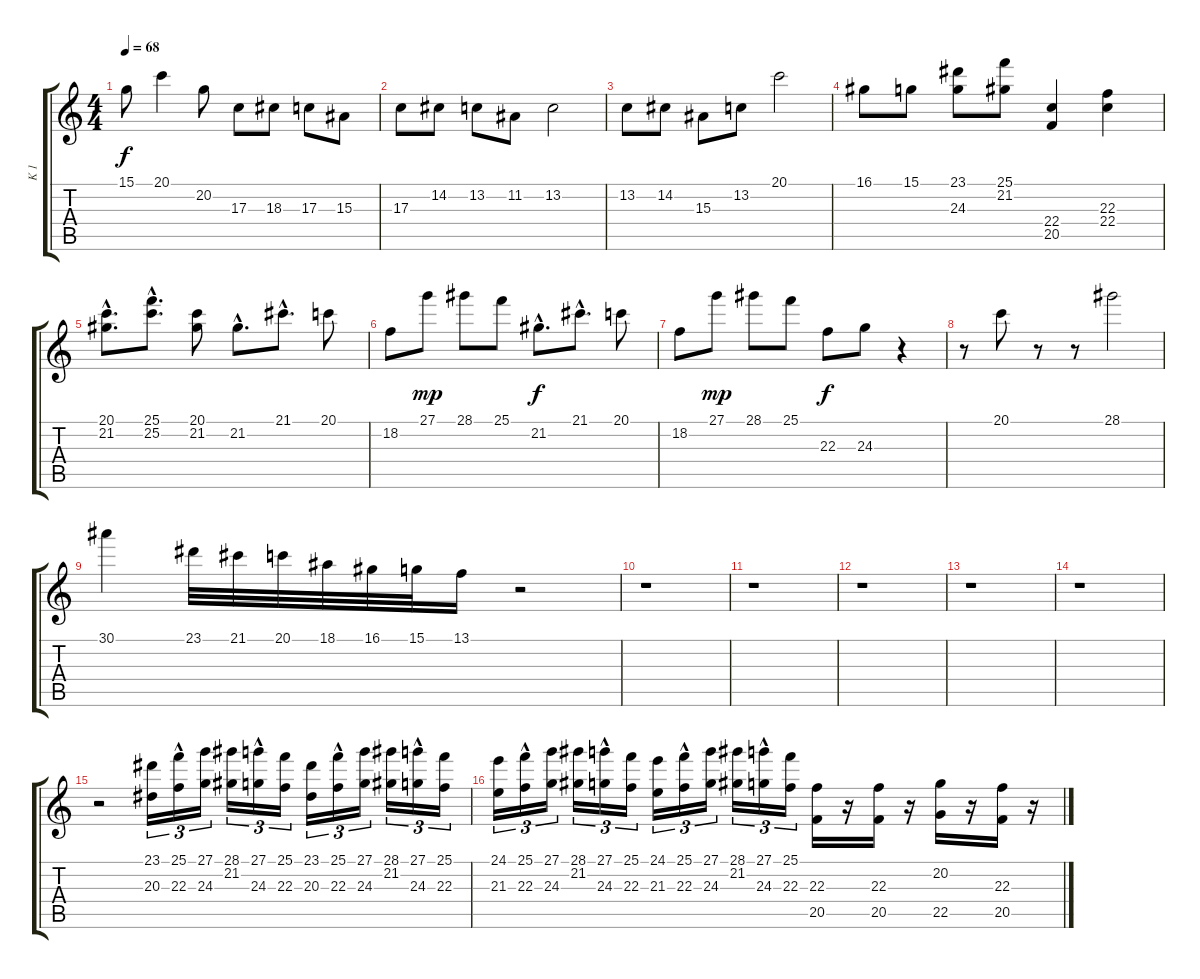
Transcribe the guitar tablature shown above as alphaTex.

\track ("K 1" "K 1") {instrument stringensemble1}
\staff {score tabs}
\tuning (E4 B3 G3 D3 A2 E2) {hide}
\ts (4 4)
\tempo 68
\clef g2
\ks c
15.1{t}.8{dy f} 20.1.4 20.2.8 17.3.8 18.3.8 17.3.8 15.3.8 |
17.3.8 14.2.8 13.2.8 11.2.8 13.2.2 |
13.2.8 14.2.8 15.3.8 13.2.8 20.1.2 |
16.1.8 15.1.8 (23.1 24.3).8 (25.1 21.2).8 (22.4 20.5).4 (22.3 22.4).4 |
\section ("" "")
(20.1{hac} 21.2{hac}).8{d} (25.1{hac} 25.2{hac}).8{d} (20.1 21.2).8 21.2{hac}.8{d} 21.1{hac}.8{d} 20.1.8 |
18.2.8 27.1.8{dy mp} 28.1.8 25.1.8 21.2{hac}.8{d dy f} 21.1{hac}.8{d} 20.1.8 |
18.2.8 27.1.8{dy mp} 28.1.8 25.1.8 22.3.8{dy f} 24.3.8 r.4 |
r.8 20.1.8 r.8 r.8 28.1.2 |
30.1.4 23.1.32 21.1.32 20.1.32 18.1.32 16.1.32 15.1.32 13.1.16 r.2 |
\section ("" "")
r.1 |
r.1 |
r.1 |
r.1 |
r.1 |
r.2 (23.1 20.3).16{tu (3 2)} (25.1{hac} 22.3{hac}).16{tu (3 2)} (27.1 24.3).16{tu (3 2)} (28.1 21.2).16{tu (3 2)} (27.1{hac} 24.3{hac}).16{tu (3 2)} (25.1 22.3).16{tu (3 2)} (23.1 20.3).16{tu (3 2)} (25.1{hac} 22.3{hac}).16{tu (3 2)} (27.1 24.3).16{tu (3 2)} (28.1 21.2).16{tu (3 2)} (27.1{hac} 24.3{hac}).16{tu (3 2)} (25.1 22.3).16{tu (3 2)} |
(24.1 21.3).16{tu (3 2)} (25.1{hac} 22.3{hac}).16{tu (3 2)} (27.1 24.3).16{tu (3 2)} (28.1 21.2).16{tu (3 2)} (27.1{hac} 24.3{hac}).16{tu (3 2)} (25.1 22.3).16{tu (3 2)} (24.1 21.3).16{tu (3 2)} (25.1{hac} 22.3{hac}).16{tu (3 2)} (27.1 24.3).16{tu (3 2)} (28.1 21.2).16{tu (3 2)} (27.1{hac} 24.3{hac}).16{tu (3 2)} (25.1 22.3).16{tu (3 2)} (22.3 20.5).16 r.16 (22.3 20.5).16 r.16 (20.2 22.5).16 r.16 (22.3 20.5).16 r.16
